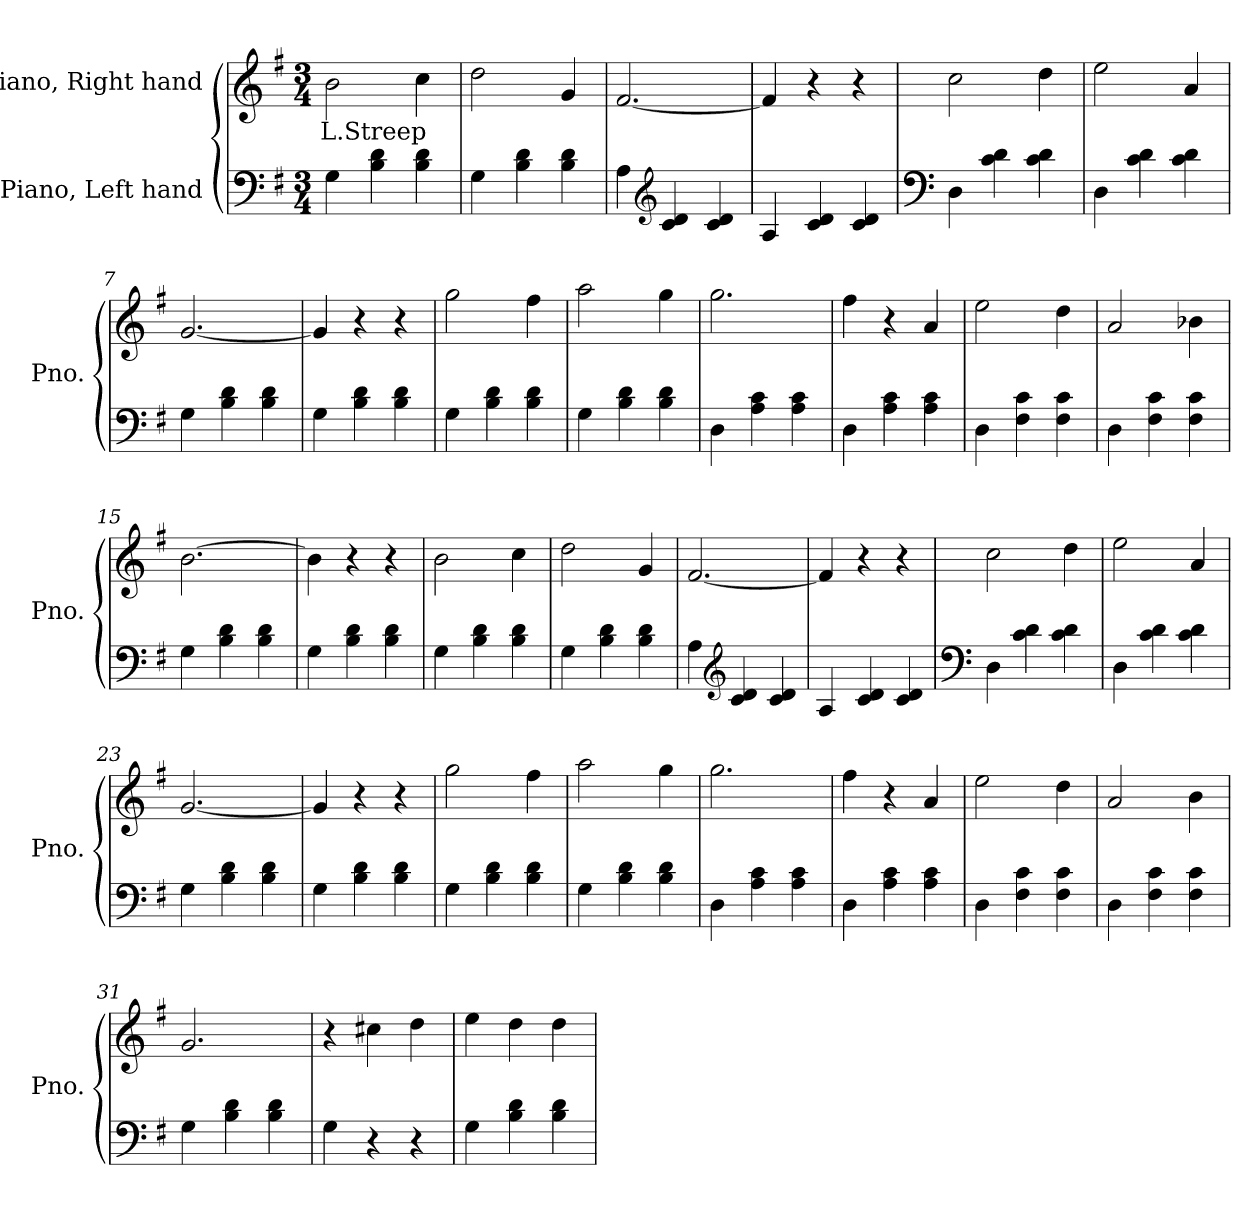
**kern	**kern	**text
*part2	*part1	*part1
*staff2	*staff1	*staff1
*I"Piano, Left hand	*I"Piano, Right hand	*
*I'Pno.	*I'Pno.	*
*clefF4	*clefG2	*
*k[f#]	*k[f#]	*
*M3/4	*M3/4	*
*MM100	*MM100	*
=1	=1	=1
!	!	!LO:LY:b
4G\	2b\	L.Streep
4B\ 4d\	.	.
4B\ 4d\	4cc\	.
=2	=2	=2
4G\	2dd\	.
4B\ 4d\	.	.
4B\ 4d\	4g/	.
=3	=3	=3
4A\	[2.f#/	.
*clefG2	*	*
4c/ 4d/	.	.
4c/ 4d/	.	.
=4	=4	=4
4A/	4f#/]	.
4c/ 4d/	4r	.
4c/ 4d/	4r	.
=5	=5	=5
*clefF4	*	*
4D\	2cc\	.
4c\ 4d\	.	.
4c\ 4d\	4dd\	.
!!LO:LB:g=z
=6	=6	=6
4D\	2ee\	.
4c\ 4d\	.	.
4c\ 4d\	4a/	.
=7	=7	=7
4G\	[2.g/	.
4B\ 4d\	.	.
4B\ 4d\	.	.
=8	=8	=8
4G\	4g/]	.
4B\ 4d\	4r	.
4B\ 4d\	4r	.
=9	=9	=9
4G\	2gg\	.
4B\ 4d\	.	.
4B\ 4d\	4ff#\	.
=10	=10	=10
4G\	2aa\	.
4B\ 4d\	.	.
4B\ 4d\	4gg\	.
=11	=11	=11
4D\	2.gg\	.
4A\ 4c\	.	.
4A\ 4c\	.	.
=12	=12	=12
4D\	4ff#\	.
4A\ 4c\	4r	.
4A\ 4c\	4a/	.
=13	=13	=13
4D\	2ee\	.
4F#\ 4c\	.	.
4F#\ 4c\	4dd\	.
=14	=14	=14
4D\	2a/	.
4F#\ 4c\	.	.
4F#\ 4c\	4b-X\	.
!!LO:LB:g=z
=15	=15	=15
4G\	[2.b\	.
4B\ 4d\	.	.
4B\ 4d\	.	.
=16	=16	=16
4G\	4b\]	.
4B\ 4d\	4r	.
4B\ 4d\	4r	.
=17	=17	=17
4G\	2b\	.
4B\ 4d\	.	.
4B\ 4d\	4cc\	.
=18	=18	=18
4G\	2dd\	.
4B\ 4d\	.	.
4B\ 4d\	4g/	.
=19	=19	=19
4A\	[2.f#/	.
*clefG2	*	*
4c/ 4d/	.	.
4c/ 4d/	.	.
=20	=20	=20
4A/	4f#/]	.
4c/ 4d/	4r	.
4c/ 4d/	4r	.
=21	=21	=21
*clefF4	*	*
4D\	2cc\	.
4c\ 4d\	.	.
4c\ 4d\	4dd\	.
!!LO:LB:g=z
=22	=22	=22
4D\	2ee\	.
4c\ 4d\	.	.
4c\ 4d\	4a/	.
=23	=23	=23
4G\	[2.g/	.
4B\ 4d\	.	.
4B\ 4d\	.	.
=24	=24	=24
4G\	4g/]	.
4B\ 4d\	4r	.
4B\ 4d\	4r	.
=25	=25	=25
4G\	2gg\	.
4B\ 4d\	.	.
4B\ 4d\	4ff#\	.
=26	=26	=26
4G\	2aa\	.
4B\ 4d\	.	.
4B\ 4d\	4gg\	.
=27	=27	=27
4D\	2.gg\	.
4A\ 4c\	.	.
4A\ 4c\	.	.
=28	=28	=28
4D\	4ff#\	.
4A\ 4c\	4r	.
4A\ 4c\	4a/	.
=29	=29	=29
4D\	2ee\	.
4F#\ 4c\	.	.
4F#\ 4c\	4dd\	.
=30	=30	=30
4D\	2a/	.
4F#\ 4c\	.	.
4F#\ 4c\	4b\	.
!!LO:LB:g=z
=31	=31	=31
4G\	2.g/	.
4B\ 4d\	.	.
4B\ 4d\	.	.
=32	=32	=32
4G\	4r	.
4r	4cc#X\	.
4r	4dd\	.
=33	=33	=33
4G\	4ee\	.
4B\ 4d\	4dd\	.
4B\ 4d\	4dd\	.
=	=	=
*-	*-	*-
